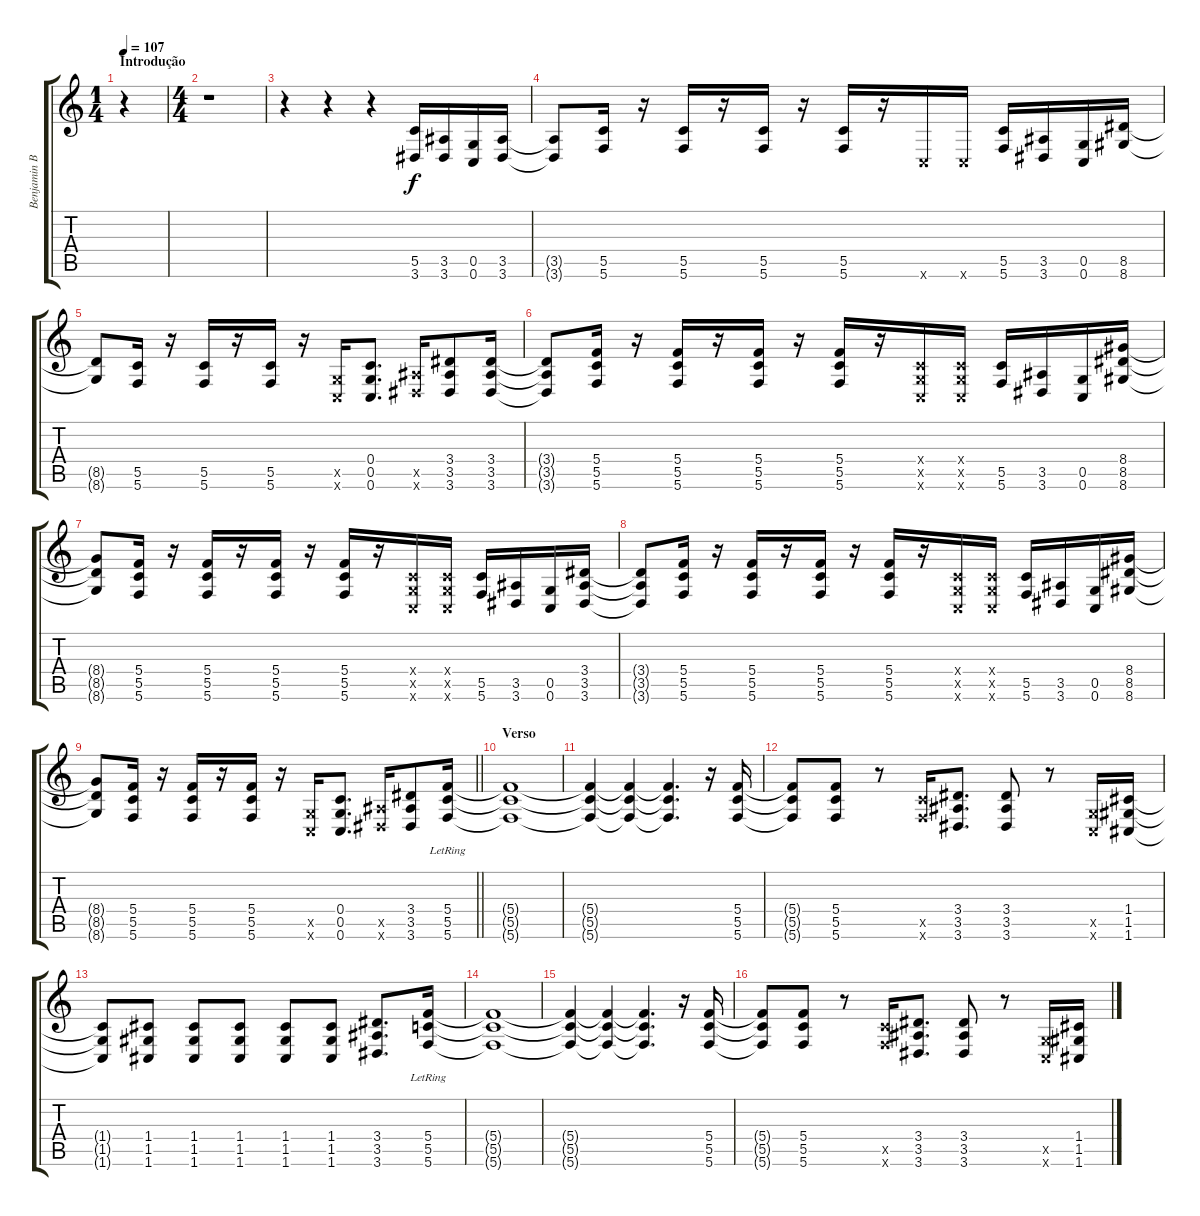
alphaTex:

\track ("Benjamin Burnley" "Benjamin B") {instrument distortionguitar}
\staff {score tabs}
\tuning (D4 A3 F3 C3 G2 C2) {hide}
\ts (1 4)
\section ("" "Introdução")
\tempo 107
\clef g2
\ks c
r.4{dy f instrument distortionguitar} |
\ts (4 4)
r.1 |
r.4 r.4 r.4 (5.5 3.6).16 (3.5 3.6).16 (0.5 0.6).16 (3.5 3.6).16 |
(3.5{t} 3.6{t}).8 (5.5 5.6).16 r.16 (5.5 5.6).16 r.16 (5.5 5.6).16 r.16 (5.5 5.6).16 r.16 0.6{x}.16 0.6{x}.16 (5.5 5.6).16 (3.5 3.6).16 (0.5 0.6).16 (8.5 8.6).16 |
(8.5{t} 8.6{t}).8 (5.5 5.6).16 r.16 (5.5 5.6).16 r.16 (5.5 5.6).16 r.16 (0.5{x} 0.6{x}).16 (0.4 0.5 0.6).8{d} (3.5{x} 3.6{x}).16 (3.4 3.5 3.6).8 (3.4 3.5 3.6).16 |
(3.4{t} 3.5{t} 3.6{t}).8 (5.4 5.5 5.6).16 r.16 (5.4 5.5 5.6).16 r.16 (5.4 5.5 5.6).16 r.16 (5.4 5.5 5.6).16 r.16 (0.4{x} 0.5{x} 0.6{x}).16 (0.4{x} 0.5{x} 0.6{x}).16 (5.5 5.6).16 (3.5 3.6).16 (0.5 0.6).16 (8.4 8.5 8.6).16 |
(8.4{t} 8.5{t} 8.6{t}).8 (5.4 5.5 5.6).16 r.16 (5.4 5.5 5.6).16 r.16 (5.4 5.5 5.6).16 r.16 (5.4 5.5 5.6).16 r.16 (0.4{x} 0.5{x} 0.6{x}).16 (0.4{x} 0.5{x} 0.6{x}).16 (5.5 5.6).16 (3.5 3.6).16 (0.5 0.6).16 (3.4 3.5 3.6).16 |
(3.4{t} 3.5{t} 3.6{t}).8 (5.4 5.5 5.6).16 r.16 (5.4 5.5 5.6).16 r.16 (5.4 5.5 5.6).16 r.16 (5.4 5.5 5.6).16 r.16 (0.4{x} 0.5{x} 0.6{x}).16 (0.4{x} 0.5{x} 0.6{x}).16 (5.5 5.6).16 (3.5 3.6).16 (0.5 0.6).16 (8.4 8.5 8.6).16 |
\barLineRight lightlight
(8.4{t} 8.5{t} 8.6{t}).8 (5.4 5.5 5.6).16 r.16 (5.4 5.5 5.6).16 r.16 (5.4 5.5 5.6).16 r.16 (0.5{x} 0.6{x}).16 (0.4 0.5 0.6).8{d} (3.5{x} 3.6{x}).16 (3.4 3.5 3.6).8 (5.4{lr} 5.5{lr} 5.6{lr}).16 |
\section ("" "Verso")
(5.4{t} 5.5{t} 5.6{t}).1 |
(5.4{t} 5.5{t} 5.6{t}).4 (5.4{t} 5.5{t} 5.6{t}).4 (5.4{t} 5.5{t} 5.6{t}).4{d} r.16 (5.4 5.5 5.6).16 |
(5.4{t} 5.5{t} 5.6{t}).8 (5.4 5.5 5.6).8 r.8 (5.5{x} 5.6{x}).16 (3.4 3.5 3.6).8{d} (3.4 3.5 3.6).8 r.8 (0.5{x} 0.6{x}).16 (1.4 1.5 1.6).16 |
(1.4{t} 1.5{t} 1.6{t}).8 (1.4 1.5 1.6).8 (1.4 1.5 1.6).8 (1.4 1.5 1.6).8 (1.4 1.5 1.6).8 (1.4 1.5 1.6).8 (3.4 3.5 3.6).8{d} (5.4{lr} 5.5{lr} 5.6{lr}).16 |
(5.4{t} 5.5{t} 5.6{t}).1 |
(5.4{t} 5.5{t} 5.6{t}).4 (5.4{t} 5.5{t} 5.6{t}).4 (5.4{t} 5.5{t} 5.6{t}).4{d} r.16 (5.4 5.5 5.6).16 |
(5.4{t} 5.5{t} 5.6{t}).8 (5.4 5.5 5.6).8 r.8 (5.5{x} 5.6{x}).16 (3.4 3.5 3.6).8{d} (3.4 3.5 3.6).8 r.8 (0.5{x} 0.6{x}).16 (1.4 1.5 1.6).16
